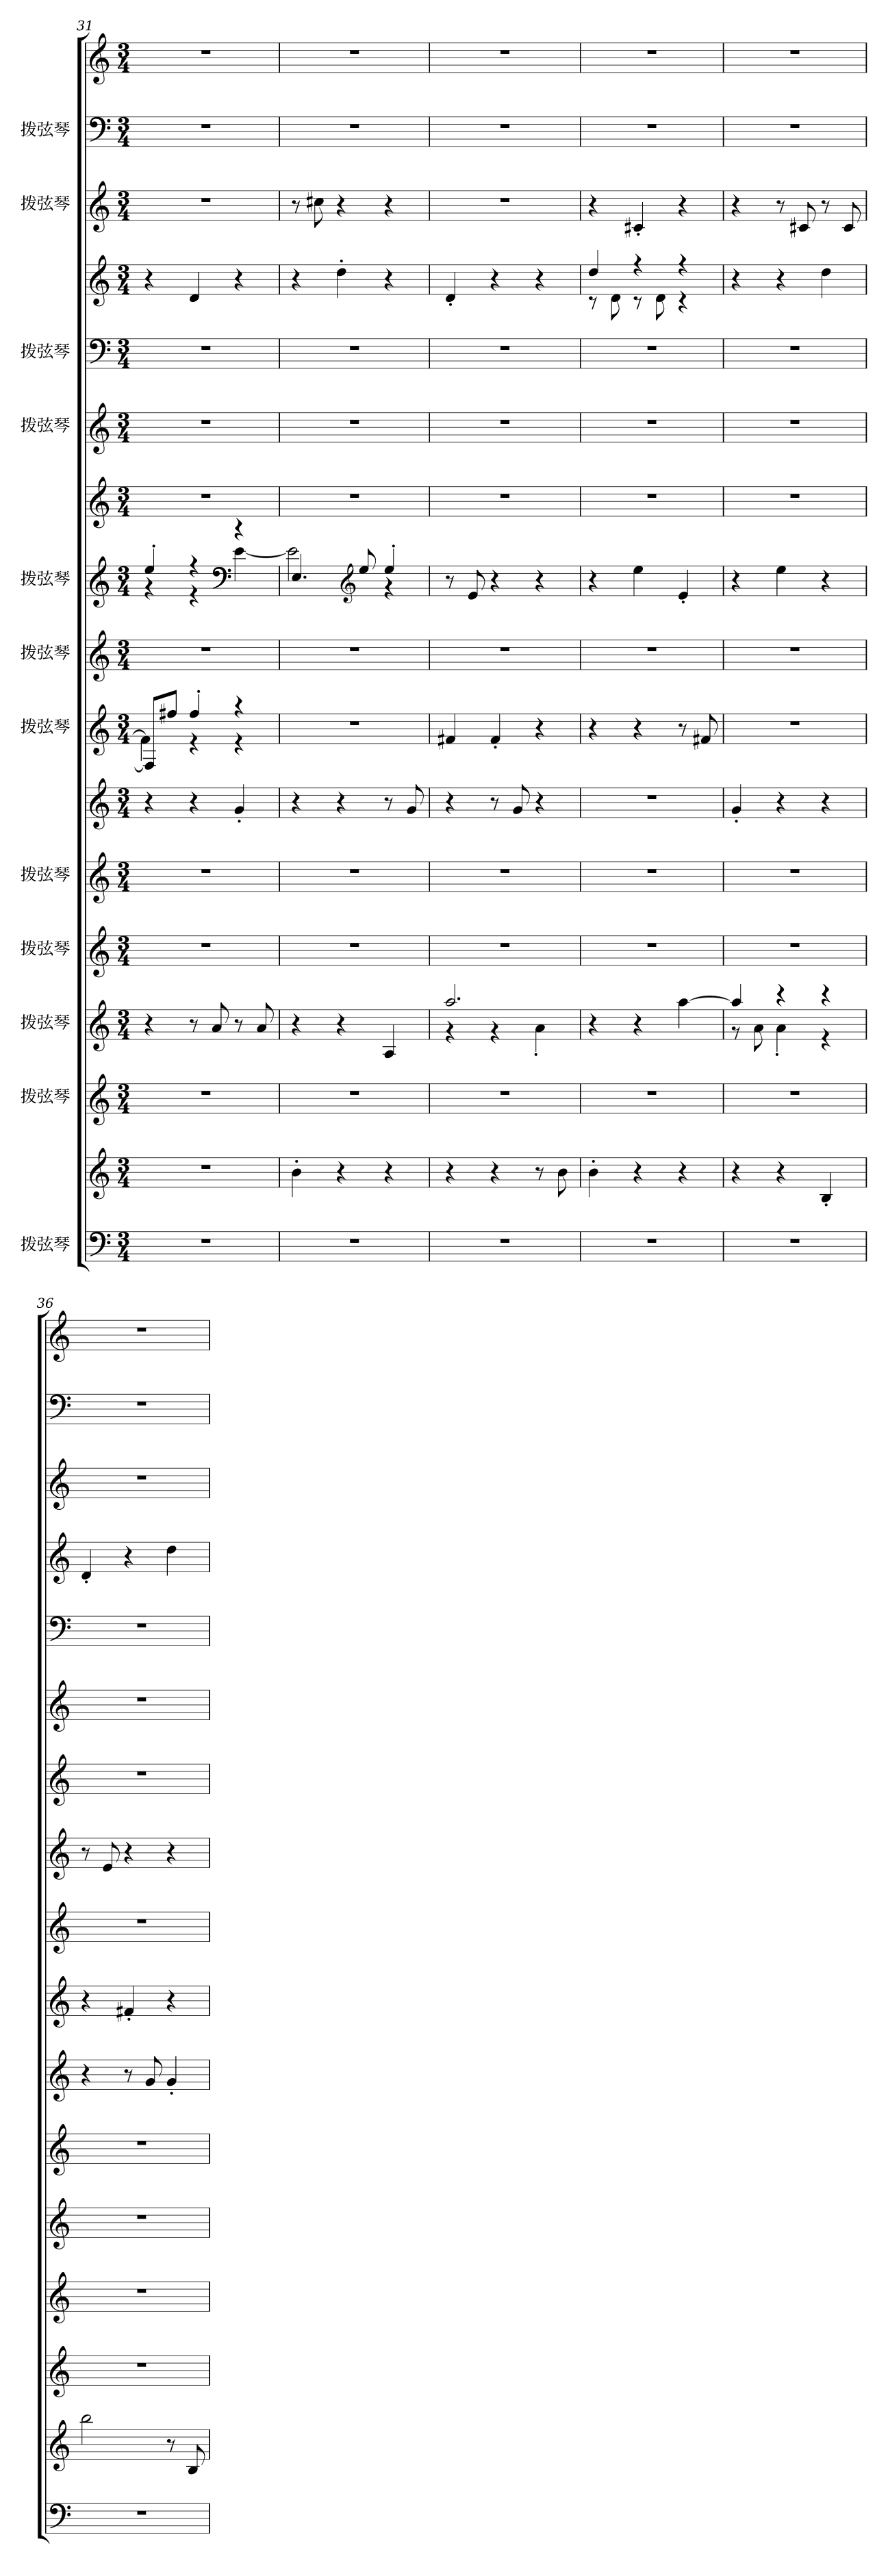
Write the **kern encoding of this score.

**kern	**kern	**kern	**kern	**kern	**kern	**kern	**kern	**kern	**kern	**kern	**kern	**kern	**kern	**kern	**kern	**kern
*part12	*part12	*part11	*part10	*part9	*part8	*part8	*part7	*part6	*part5	*part5	*part4	*part3	*part3	*part2	*part1	*part1
*staff17	*staff16	*staff15	*staff14	*staff13	*staff12	*staff11	*staff10	*staff9	*staff8	*staff7	*staff6	*staff5	*staff4	*staff3	*staff2	*staff1
*I"拨弦琴	*	*I"拨弦琴	*I"拨弦琴	*I"拨弦琴	*I"拨弦琴	*	*I"拨弦琴	*I"拨弦琴	*I"拨弦琴	*	*I"拨弦琴	*I"拨弦琴	*	*I"拨弦琴	*I"拨弦琴	*
!!LO:PB:g=z
*clefF4	*clefG2	*clefG2	*clefG2	*clefG2	*clefG2	*clefG2	*clefG2	*clefG2	*clefG2	*clefG2	*clefG2	*clefF4	*clefG2	*clefG2	*clefF4	*clefG2
*k[]	*k[]	*k[]	*k[]	*k[]	*k[]	*k[]	*k[]	*k[]	*k[]	*k[]	*k[]	*k[]	*k[]	*k[]	*k[]	*k[]
*M3/4	*M3/4	*M3/4	*M3/4	*M3/4	*M3/4	*M3/4	*M3/4	*M3/4	*M3/4	*M3/4	*M3/4	*M3/4	*M3/4	*M3/4	*M3/4	*M3/4
=31	=31	=31	=31	=31	=31	=31	=31	=31	=31	=31	=31	=31	=31	=31	=31	=31
*	*	*	*	*	*	*	*^	*	*^	*	*	*	*	*	*	*
2.r	2.r	2.r	4r	2.r	2.r	4r	8F#/L]	4f#\]	2.r	4ee'/	4r	2.r	2.r	2.r	4r	2.r	2.r	2.r
.	.	.	.	.	.	.	8ff#X/J	.	.	.	.	.	.	.	.	.	.	.
.	.	.	8r	.	.	4r	4ff#'/	4r	.	4r	4r	.	.	.	4d/	.	.	.
.	.	.	8a/	.	.	.	.	.	.	.	.	.	.	.	.	.	.	.
*	*	*	*	*	*	*	*	*	*	*clefF4	*	*	*	*	*	*	*	*
.	.	.	8r	.	.	4g'/	4r	4r	.	4r	[4e\	.	.	.	4r	.	.	.
.	.	.	8a/	.	.	.	.	.	.	.	.	.	.	.	.	.	.	.
*	*	*	*	*	*	*	*v	*v	*	*	*	*	*	*	*	*	*	*
=32	=32	=32	=32	=32	=32	=32	=32	=32	=32	=32	=32	=32	=32	=32	=32	=32	=32
2.r	4b'\	2.r	4r	2.r	2.r	4r	2.r	2.r	4.E/	2e\]	2.r	2.r	2.r	4r	8r	2.r	2.r
.	.	.	.	.	.	.	.	.	.	.	.	.	.	.	8cc#X\	.	.
.	4r	.	4r	.	.	4r	.	.	.	.	.	.	.	4dd'\	4r	.	.
*	*	*	*	*	*	*	*	*	*clefG2	*	*	*	*	*	*	*	*
.	.	.	.	.	.	.	.	.	8ee/	.	.	.	.	.	.	.	.
.	4r	.	4A/	.	.	8r	.	.	4ee'/	4r	.	.	.	4r	4r	.	.
.	.	.	.	.	.	8g/	.	.	.	.	.	.	.	.	.	.	.
*	*	*	*	*	*	*	*	*	*v	*v	*	*	*	*	*	*	*
=33	=33	=33	=33	=33	=33	=33	=33	=33	=33	=33	=33	=33	=33	=33	=33	=33
*	*	*	*^	*	*	*	*	*	*	*	*	*	*	*	*	*
2.r	4r	2.r	2.aa/	4r	2.r	2.r	4r	4f#X/	2.r	8r	2.r	2.r	2.r	4d'/	2.r	2.r	2.r
.	.	.	.	.	.	.	.	.	.	8e/	.	.	.	.	.	.	.
.	4r	.	.	4r	.	.	8r	4f#'/	.	4r	.	.	.	4r	.	.	.
.	.	.	.	.	.	.	8g/	.	.	.	.	.	.	.	.	.	.
.	8r	.	.	4a'\	.	.	4r	4r	.	4r	.	.	.	4r	.	.	.
.	8b\	.	.	.	.	.	.	.	.	.	.	.	.	.	.	.	.
*	*	*	*v	*v	*	*	*	*	*	*	*	*	*	*	*	*	*
=34	=34	=34	=34	=34	=34	=34	=34	=34	=34	=34	=34	=34	=34	=34	=34	=34
*	*	*	*	*	*	*	*	*	*	*	*	*	*^	*	*	*
2.r	4b'\	2.r	4r	2.r	2.r	2.r	4r	2.r	4r	2.r	2.r	2.r	4dd/	8r	4r	2.r	2.r
.	.	.	.	.	.	.	.	.	.	.	.	.	.	8d\	.	.	.
.	4r	.	4r	.	.	.	4r	.	4ee\	.	.	.	4r	8r	4c#X'/	.	.
.	.	.	.	.	.	.	.	.	.	.	.	.	.	8d\	.	.	.
.	4r	.	[4aa\	.	.	.	8r	.	4e'/	.	.	.	4r	4r	4r	.	.
.	.	.	.	.	.	.	8f#X/	.	.	.	.	.	.	.	.	.	.
*	*	*	*	*	*	*	*	*	*	*	*	*	*v	*v	*	*	*
=35	=35	=35	=35	=35	=35	=35	=35	=35	=35	=35	=35	=35	=35	=35	=35	=35
*	*	*	*^	*	*	*	*	*	*	*	*	*	*	*	*	*
2.r	4r	2.r	4aa/]	8r	2.r	2.r	4g'/	2.r	2.r	4r	2.r	2.r	2.r	4r	4r	2.r	2.r
.	.	.	.	8a\	.	.	.	.	.	.	.	.	.	.	.	.	.
.	4r	.	4r	4a'\	.	.	4r	.	.	4ee\	.	.	.	4r	8r	.	.
.	.	.	.	.	.	.	.	.	.	.	.	.	.	.	8c#X/	.	.
.	4B'/	.	4r	4r	.	.	4r	.	.	4r	.	.	.	4dd\	8r	.	.
.	.	.	.	.	.	.	.	.	.	.	.	.	.	.	8c#/	.	.
*	*	*	*v	*v	*	*	*	*	*	*	*	*	*	*	*	*	*
!!LO:PB:g=z
=36	=36	=36	=36	=36	=36	=36	=36	=36	=36	=36	=36	=36	=36	=36	=36	=36
2.r	2bb\	2.r	2.r	2.r	2.r	4r	4r	2.r	8r	2.r	2.r	2.r	4d'/	2.r	2.r	2.r
.	.	.	.	.	.	.	.	.	8e/	.	.	.	.	.	.	.
.	.	.	.	.	.	8r	4f#X'/	.	4r	.	.	.	4r	.	.	.
.	.	.	.	.	.	8g/	.	.	.	.	.	.	.	.	.	.
.	8r	.	.	.	.	4g'/	4r	.	4r	.	.	.	4dd\	.	.	.
.	8B/	.	.	.	.	.	.	.	.	.	.	.	.	.	.	.
=	=	=	=	=	=	=	=	=	=	=	=	=	=	=	=	=
*-	*-	*-	*-	*-	*-	*-	*-	*-	*-	*-	*-	*-	*-	*-	*-	*-
